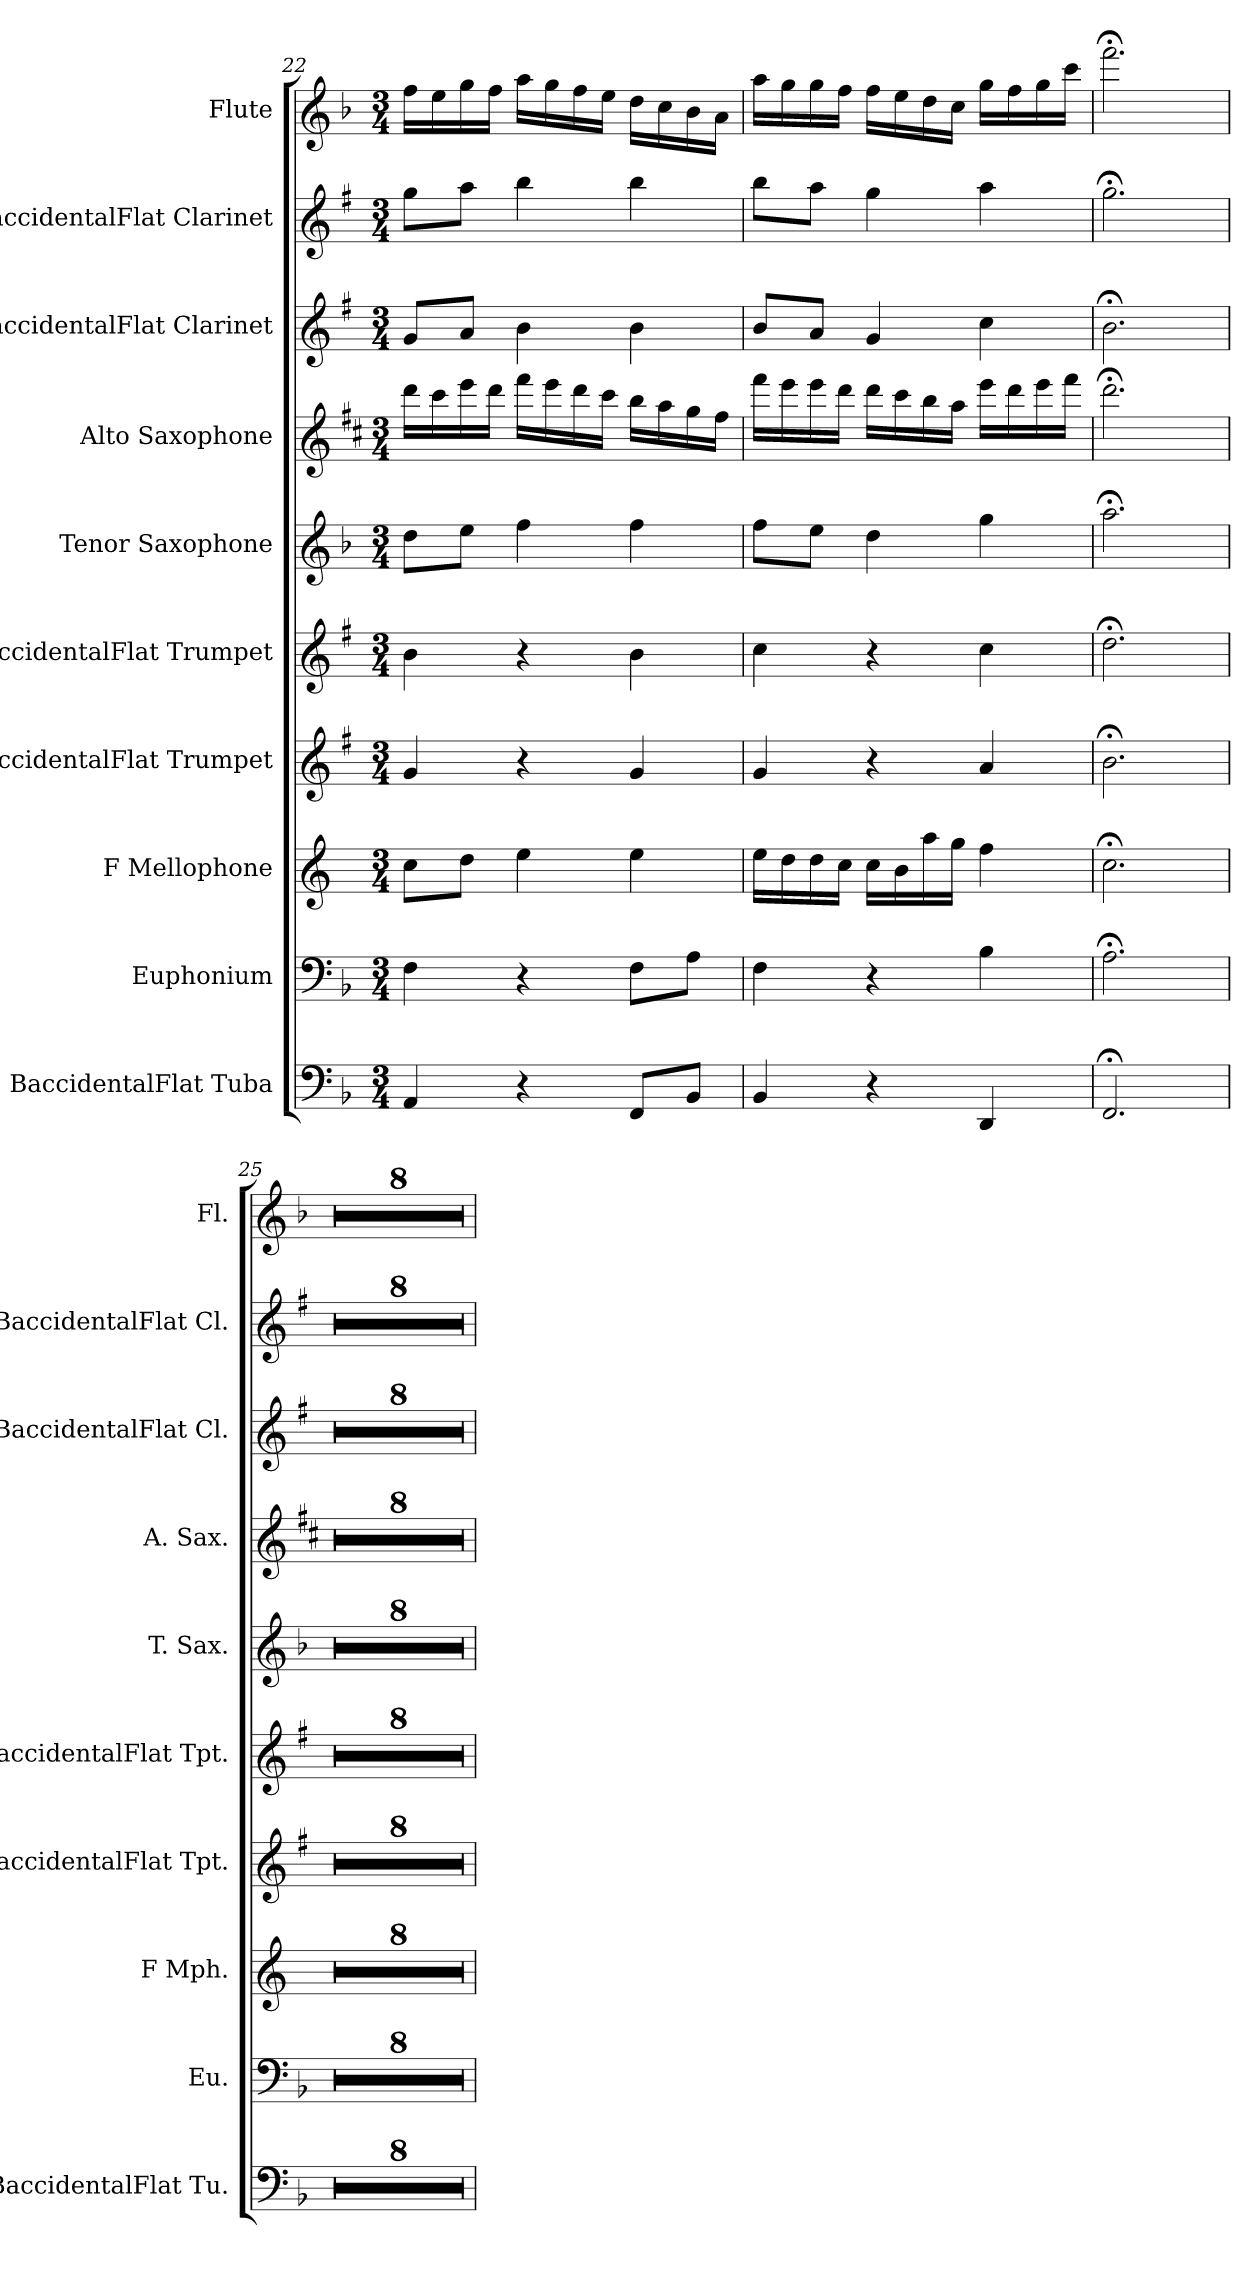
**kern	**kern	**kern	**kern	**kern	**kern	**kern	**kern	**kern	**kern
*part10	*part9	*part8	*part7	*part6	*part5	*part4	*part3	*part2	*part1
*staff10	*staff9	*staff8	*staff7	*staff6	*staff5	*staff4	*staff3	*staff2	*staff1
*I"BaccidentalFlat Tuba	*I"Euphonium	*I"F Mellophone	*I"BaccidentalFlat Trumpet	*I"BaccidentalFlat Trumpet	*I"Tenor Saxophone	*I"Alto Saxophone	*I"BaccidentalFlat Clarinet	*I"BaccidentalFlat Clarinet	*I"Flute
*I'BaccidentalFlat Tu.	*I'Eu.	*I'F Mph.	*I'BaccidentalFlat Tpt.	*I'BaccidentalFlat Tpt.	*I'T. Sax.	*I'A. Sax.	*I'BaccidentalFlat Cl.	*I'BaccidentalFlat Cl.	*I'Fl.
*clefF4	*clefF4	*clefG2	*clefG2	*clefG2	*clefG2	*clefG2	*clefG2	*clefG2	*clefG2
*	*	*ITrd4c7	*ITrd1c2	*ITrd1c2	*ITrd8c14	*ITrd5c9	*ITrd1c2	*ITrd1c2	*
*k[b-]	*k[b-]	*k[b-]	*k[b-]	*k[b-]	*k[b-]	*k[b-]	*k[b-]	*k[b-]	*k[b-]
*M3/4	*M3/4	*M3/4	*M3/4	*M3/4	*M3/4	*M3/4	*M3/4	*M3/4	*M3/4
=22	=22	=22	=22	=22	=22	=22	=22	=22	=22
4AA/	4F\	8f\L	4f/	4a\	8d\L	16ff\LL	8f/L	8ff\L	16ff\LL
.	.	.	.	.	.	16ee\	.	.	16ee\
.	.	8g\J	.	.	8e\J	16gg\	8g/J	8gg\J	16gg\
.	.	.	.	.	.	16ff\JJ	.	.	16ff\JJ
4r	4r	4a\	4r	4r	4f\	16aa\LL	4a\	4aa\	16aa\LL
.	.	.	.	.	.	16gg\	.	.	16gg\
.	.	.	.	.	.	16ff\	.	.	16ff\
.	.	.	.	.	.	16ee\JJ	.	.	16ee\JJ
8FF/L	8F\L	4a\	4f/	4a\	4f\	16dd\LL	4a\	4aa\	16dd\LL
.	.	.	.	.	.	16cc\	.	.	16cc\
8BB-/J	8A\J	.	.	.	.	16b-\	.	.	16b-\
.	.	.	.	.	.	16a\JJ	.	.	16a\JJ
!!LO:PB:g=z
=23	=23	=23	=23	=23	=23	=23	=23	=23	=23
4BB-/	4F\	16a\LL	4f/	4b-\	8f\L	16aa\LL	8a/L	8aa\L	16aa\LL
.	.	16g\	.	.	.	16gg\	.	.	16gg\
.	.	16g\	.	.	8e\J	16gg\	8g/J	8gg\J	16gg\
.	.	16f\JJ	.	.	.	16ff\JJ	.	.	16ff\JJ
4r	4r	16f\LL	4r	4r	4d\	16ff\LL	4f/	4ff\	16ff\LL
.	.	16e\	.	.	.	16ee\	.	.	16ee\
.	.	16dd\	.	.	.	16dd\	.	.	16dd\
.	.	16cc\JJ	.	.	.	16cc\JJ	.	.	16cc\JJ
4DD/	4B-\	4b-\	4g/	4b-\	4g\	16gg\LL	4b-\	4gg\	16gg\LL
.	.	.	.	.	.	16ff\	.	.	16ff\
.	.	.	.	.	.	16gg\	.	.	16gg\
.	.	.	.	.	.	16aa\JJ	.	.	16ccc\JJ
=24	=24	=24	=24	=24	=24	=24	=24	=24	=24
2.FF;</	2.A;\	2.f;<\	2.a;<\	2.cc;<\	2.a;\	2.ff;\	2.a;<\	2.ff;\	2.fff;\
=25	=25	=25	=25	=25	=25	=25	=25	=25	=25
2.r	2.r	2.r	2.r	2.r	2.r	2.r	2.r	2.r	2.r
=26	=26	=26	=26	=26	=26	=26	=26	=26	=26
2.r	2.r	2.r	2.r	2.r	2.r	2.r	2.r	2.r	2.r
=27	=27	=27	=27	=27	=27	=27	=27	=27	=27
2.r	2.r	2.r	2.r	2.r	2.r	2.r	2.r	2.r	2.r
=28	=28	=28	=28	=28	=28	=28	=28	=28	=28
2.r	2.r	2.r	2.r	2.r	2.r	2.r	2.r	2.r	2.r
=29	=29	=29	=29	=29	=29	=29	=29	=29	=29
2.r	2.r	2.r	2.r	2.r	2.r	2.r	2.r	2.r	2.r
=30	=30	=30	=30	=30	=30	=30	=30	=30	=30
2.r	2.r	2.r	2.r	2.r	2.r	2.r	2.r	2.r	2.r
=31	=31	=31	=31	=31	=31	=31	=31	=31	=31
2.r	2.r	2.r	2.r	2.r	2.r	2.r	2.r	2.r	2.r
=32	=32	=32	=32	=32	=32	=32	=32	=32	=32
2.r	2.r	2.r	2.r	2.r	2.r	2.r	2.r	2.r	2.r
=	=	=	=	=	=	=	=	=	=
*-	*-	*-	*-	*-	*-	*-	*-	*-	*-
